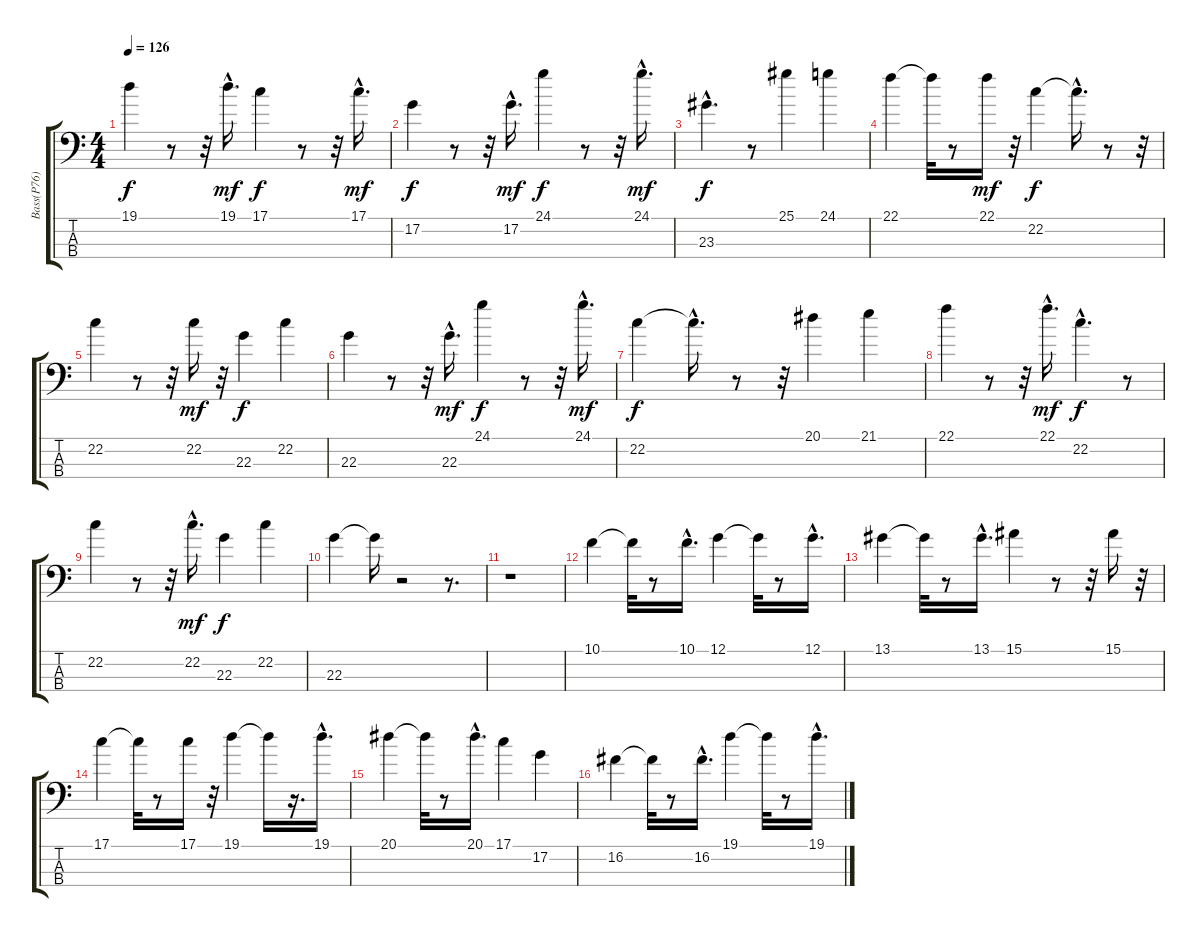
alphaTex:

\track ("Bass(P76)" "Bass(P76)") {instrument electricbassfinger}
\staff {score tabs}
\tuning (G2 D2 A1 E1) {hide}
\ts (4 4)
\tempo 126
\clef f4
\ks c
19.1.4{dy f} r.8 r.32 19.1{hac}.16{d dy mf} 17.1.4{dy f} r.8 r.32 17.1{hac}.16{d dy mf} |
17.2.4{dy f} r.8 r.32 17.2{hac}.16{d dy mf} 24.1.4{dy f} r.8 r.32 24.1{hac}.16{d dy mf} |
23.3{hac}.4{d dy f} r.8 25.1.4 24.1.4 |
22.1.4 22.1{t}.32 r.8 22.1.16{dy mf} r.32 22.2.4{dy f} 22.2{hac t}.16{d} r.8 r.32 |
22.2.4 r.8 r.32 22.2.16{dy mf} r.32 22.3.4{dy f} 22.2.4 |
22.3.4 r.8 r.32 22.3{hac}.16{d dy mf} 24.1.4{dy f} r.8 r.32 24.1{hac}.16{d dy mf} |
22.2.4{dy f} 22.2{hac t}.16{d} r.8 r.32 20.1.4 21.1.4 |
22.1.4 r.8 r.32 22.1{hac}.16{d dy mf} 22.2{hac}.4{d dy f} r.8 |
22.2.4 r.8 r.32 22.2{hac}.16{d dy mf} 22.3.4{dy f} 22.2.4 |
22.3.4 22.3{t}.16 r.2 r.8{d} |
r.1 |
10.1.4 10.1{t}.32 r.8 10.1{hac}.16{d} 12.1.4 12.1{t}.32 r.8 12.1{hac}.16{d} |
13.1.4 13.1{t}.32 r.8 13.1{hac}.16{d} 15.1.4 r.8 r.32 15.1.16 r.32 |
17.1.4 17.1{t}.32 r.8 17.1.16 r.32 19.1.4 19.1{t}.16 r.16{d} 19.1{hac}.16{d} |
20.1.4 20.1{t}.32 r.8 20.1{hac}.16{d} 17.1.4 17.2.4 |
16.2.4 16.2{t}.32 r.8 16.2{hac}.16{d} 19.1.4 19.1{t}.32 r.8 19.1{hac}.16{d}
